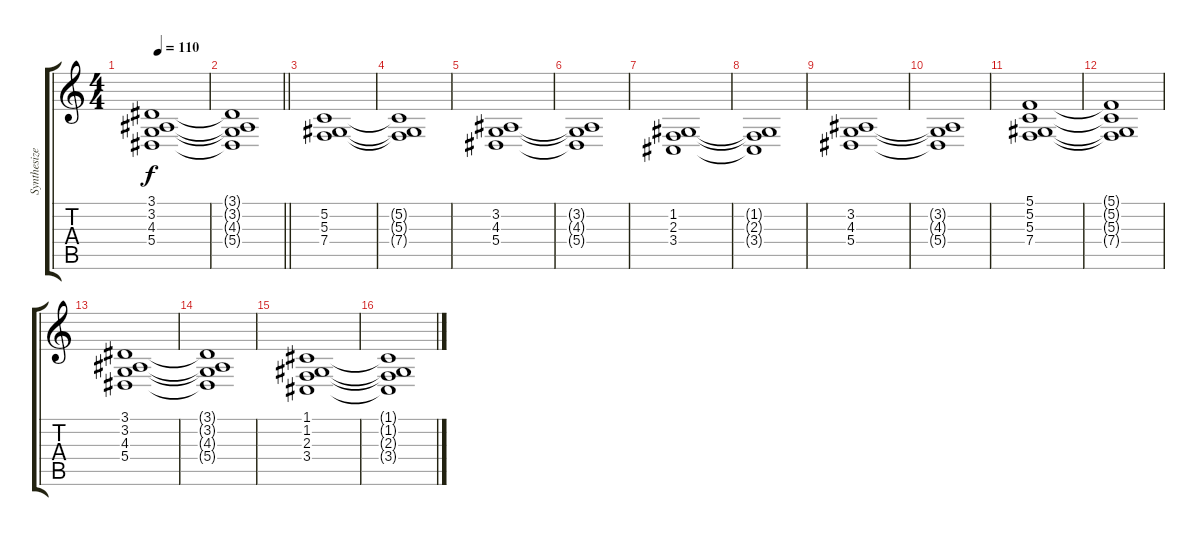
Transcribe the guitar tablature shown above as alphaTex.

\track ("Synthesizer 1" "Synthesize") {instrument fx7echoes}
\staff {score tabs}
\tuning (C4 G3 Eb3 Bb2 F2 C2) {hide}
\ts (4 4)
\tempo 110
\clef g2
\ks c
(3.1 3.2 4.3 5.4).1{dy f} |
\barLineRight lightlight
(3.1{t} 3.2{t} 4.3{t} 5.4{t}).1 |
\section ("" "")
(5.2 5.3 7.4).1 |
(5.2{t} 5.3{t} 7.4{t}).1 |
(3.2 4.3 5.4).1 |
(3.2{t} 4.3{t} 5.4{t}).1 |
(1.2 2.3 3.4).1 |
(1.2{t} 2.3{t} 3.4{t}).1 |
(3.2 4.3 5.4).1 |
(3.2{t} 4.3{t} 5.4{t}).1 |
(5.1 5.2 5.3 7.4).1 |
(5.1{t} 5.2{t} 5.3{t} 7.4{t}).1 |
(3.1 3.2 4.3 5.4).1 |
(3.1{t} 3.2{t} 4.3{t} 5.4{t}).1 |
(1.1 1.2 2.3 3.4).1 |
(1.1{t} 1.2{t} 2.3{t} 3.4{t}).1
